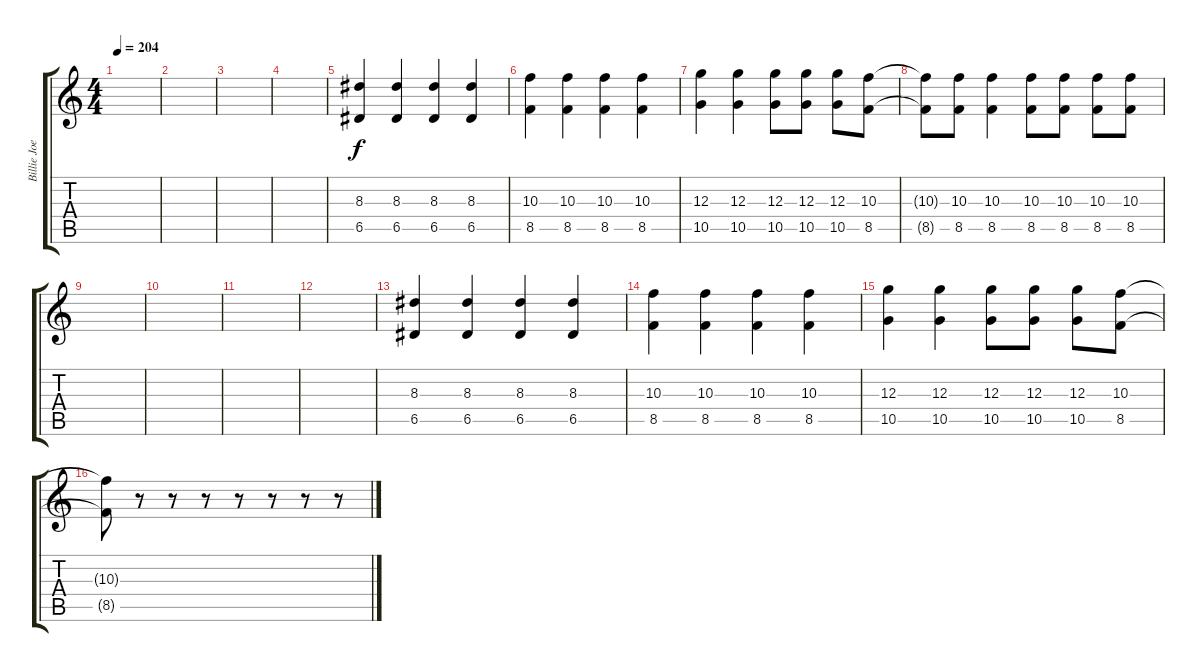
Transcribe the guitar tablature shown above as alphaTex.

\track ("Billie Joe - Lead Guitar" "Billie Joe") {instrument overdrivenguitar}
\staff {score tabs}
\tuning (E4 B3 G3 D3 A2 E2) {hide}
\ts (4 4)
\tempo 204
\clef g2
\ks c
|
|
|
|
(8.3 6.5).4 (8.3 6.5).4 (8.3 6.5).4 (8.3 6.5).4 |
(10.3 8.5).4 (10.3 8.5).4 (10.3 8.5).4 (10.3 8.5).4 |
(12.3 10.5).4 (12.3 10.5).4 (12.3 10.5).8 (12.3 10.5).8 (12.3 10.5).8 (10.3 8.5).8 |
(10.3{t} 8.5{t}).8 (10.3 8.5).8 (10.3 8.5).4 (10.3 8.5).8 (10.3 8.5).8 (10.3 8.5).8 (10.3 8.5).8 |
|
|
|
|
(8.3 6.5).4 (8.3 6.5).4 (8.3 6.5).4 (8.3 6.5).4 |
(10.3 8.5).4 (10.3 8.5).4 (10.3 8.5).4 (10.3 8.5).4 |
(12.3 10.5).4 (12.3 10.5).4 (12.3 10.5).8 (12.3 10.5).8 (12.3 10.5).8 (10.3 8.5).8 |
(10.3{t} 8.5{t}).8 r.8 r.8 r.8 r.8 r.8 r.8 r.8
